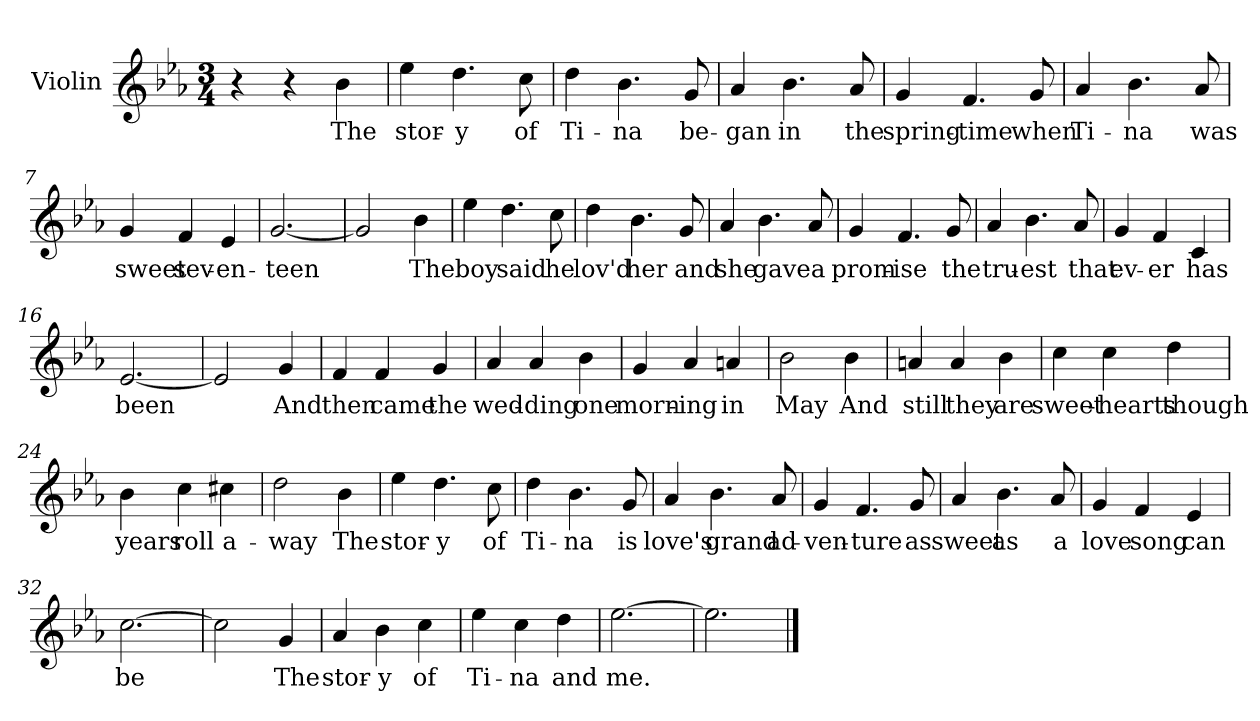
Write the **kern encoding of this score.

**kern	**text
*part1	*part1
*staff1	*staff1
*I"Violin	*
*I'Vln	*
*clefG2	*
*k[b-e-a-]	*
*E-:	*
*M3/4	*
=1	=1
4r	.
4r	.
4b-\	The
=2	=2
4ee-\	stor-
4.dd\	-y
8cc\	of
=3	=3
4dd\	Ti-
4.b-\	-na
8g/	be-
=4	=4
4a-/	-gan
4.b-\	in
8a-/	the
!!LO:LB:g=z
=5	=5
4g/	spring-
4.f/	-time
8g/	when
=6	=6
4a-/	Ti-
4.b-\	-na
8a-/	was
=7	=7
4g/	sweet
4f/	sev-
4e-/	-en-
=8	=8
[2.g/	-teen
!!LO:LB:g=z
=9	=9
2g/]	.
4b-\	The
=10	=10
4ee-\	boy
4.dd\	said
8cc\	he
=11	=11
4dd\	lov'd
4.b-\	her
8g/	and
=12	=12
4a-/	she
4.b-\	gave
8a-/	a
!!LO:LB:g=z
=13	=13
4g/	prom-
4.f/	-ise
8g/	the
=14	=14
4a-/	tru-
4.b-\	-est
8a-/	that
=15	=15
4g/	ev-
4f/	-er
4c/	has
=16	=16
[2.e-/	been
!!LO:LB:g=z
=17	=17
2e-/]	.
4g/	And
=18	=18
4f/	then
4f/	came
4g/	the
=19	=19
4a-/	wed-
4a-/	-ding
4b-\	one
=20	=20
4g/	morn-
4a-/	-ing
4an/	in
!!LO:LB:g=z
=21	=21
2b-\	May
4b-\	And
=22	=22
4an/	still
4a/	they
4b-\	are
=23	=23
4cc\	sweet-
4cc\	-hearts
4dd\	though
=24	=24
4b-\	years
4cc\	roll
4cc#X\	a-
!!LO:LB:g=z
=25	=25
2dd\	-way
4b-\	The
=26	=26
4ee-\	stor-
4.dd\	-y
8cc\	of
=27	=27
4dd\	Ti-
4.b-\	-na
8g/	is
=28	=28
4a-/	love's
4.b-\	grand
8a-/	ad-
!!LO:LB:g=z
=29	=29
4g/	-ven-
4.f/	-ture
8g/	as
=30	=30
4a-/	sweet
4.b-\	as
8a-/	a
=31	=31
4g/	love
4f/	song
4e-/	can
=32	=32
[2.cc\	be
!!LO:LB:g=z
=33	=33
2cc\]	.
4g/	The
=34	=34
4a-/	stor-
4b-\	-y
4cc\	of
=35	=35
4ee-\	Ti-
4cc\	-na
4dd\	and
=36	=36
[2.ee-\	me.
!!LO:LB:g=z
=37	=37
2.ee-\]	.
==	==
*-	*-
